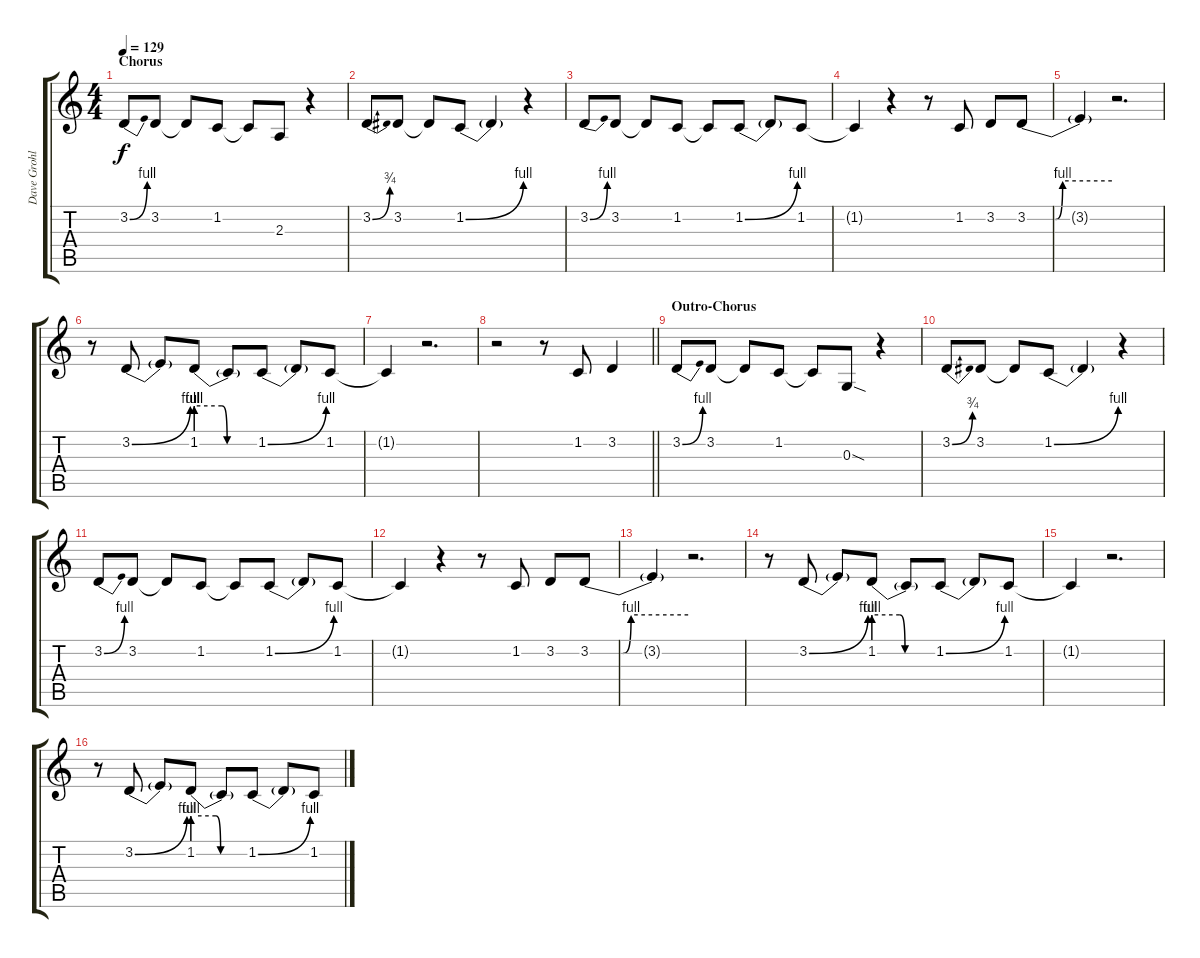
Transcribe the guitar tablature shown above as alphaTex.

\track ("Dave Grohl (Lead Vocals)" "Dave Grohl") {instrument clarinet}
\staff {score tabs}
\tuning (E4 B3 G3 D3 A2 E2) {hide}
\ts (4 4)
\section ("" "Chorus")
\tempo 129
\clef g2
\ks c
3.2{be (bend 0 0 60 4)}.8{dy f} 3.2.8 3.2{t}.8 1.2.8 1.2{t}.8 2.3.8 r.4 |
3.2{be (bend 0 0 60 3)}.8 3.2.8 3.2{t}.8 1.2{be (bend 0 0 60 4)}.8 1.2{t}.4 r.4 |
3.2{be (bend 0 0 60 4)}.8 3.2.8 3.2{t}.8 1.2.8 1.2{t}.8 1.2{be (bend 0 0 60 4)}.8 1.2{t}.8 1.2.8 |
1.2{t}.4 r.4 r.8 1.2.8 3.2.8 3.2{be (custom 0 0 20 0 25 4 60 4)}.8 |
3.2{t}.4 r.2{d} |
r.8 3.2{be (bend 0 0 60 4)}.8 3.2{t}.8 1.2{be (custom 0 4 25 4 30 0 60 0)}.8 1.2{t}.8 1.2{be (bend 0 0 60 4)}.8 1.2{t}.8 1.2.8 |
1.2{t}.4 r.2{d} |
\barLineRight lightlight
r.2 r.8 1.2.8 3.2.4 |
\section ("" "Outro-Chorus")
3.2{be (bend 0 0 60 4)}.8 3.2.8 3.2{t}.8 1.2.8 1.2{t}.8 0.3{sod}.8 r.4 |
3.2{be (bend 0 0 60 3)}.8 3.2.8 3.2{t}.8 1.2{be (bend 0 0 60 4)}.8 1.2{t}.4 r.4 |
3.2{be (bend 0 0 60 4)}.8 3.2.8 3.2{t}.8 1.2.8 1.2{t}.8 1.2{be (bend 0 0 60 4)}.8 1.2{t}.8 1.2.8 |
1.2{t}.4 r.4 r.8 1.2.8 3.2.8 3.2{be (custom 0 0 20 0 25 4 60 4)}.8 |
3.2{t}.4 r.2{d} |
r.8 3.2{be (bend 0 0 60 4)}.8 3.2{t}.8 1.2{be (custom 0 4 25 4 30 0 60 0)}.8 1.2{t}.8 1.2{be (bend 0 0 60 4)}.8 1.2{t}.8 1.2.8 |
1.2{t}.4 r.2{d} |
r.8 3.2{be (bend 0 0 60 4)}.8 3.2{t}.8 1.2{be (custom 0 4 25 4 30 0 60 0)}.8 1.2{t}.8 1.2{be (bend 0 0 60 4)}.8 1.2{t}.8 1.2.8
